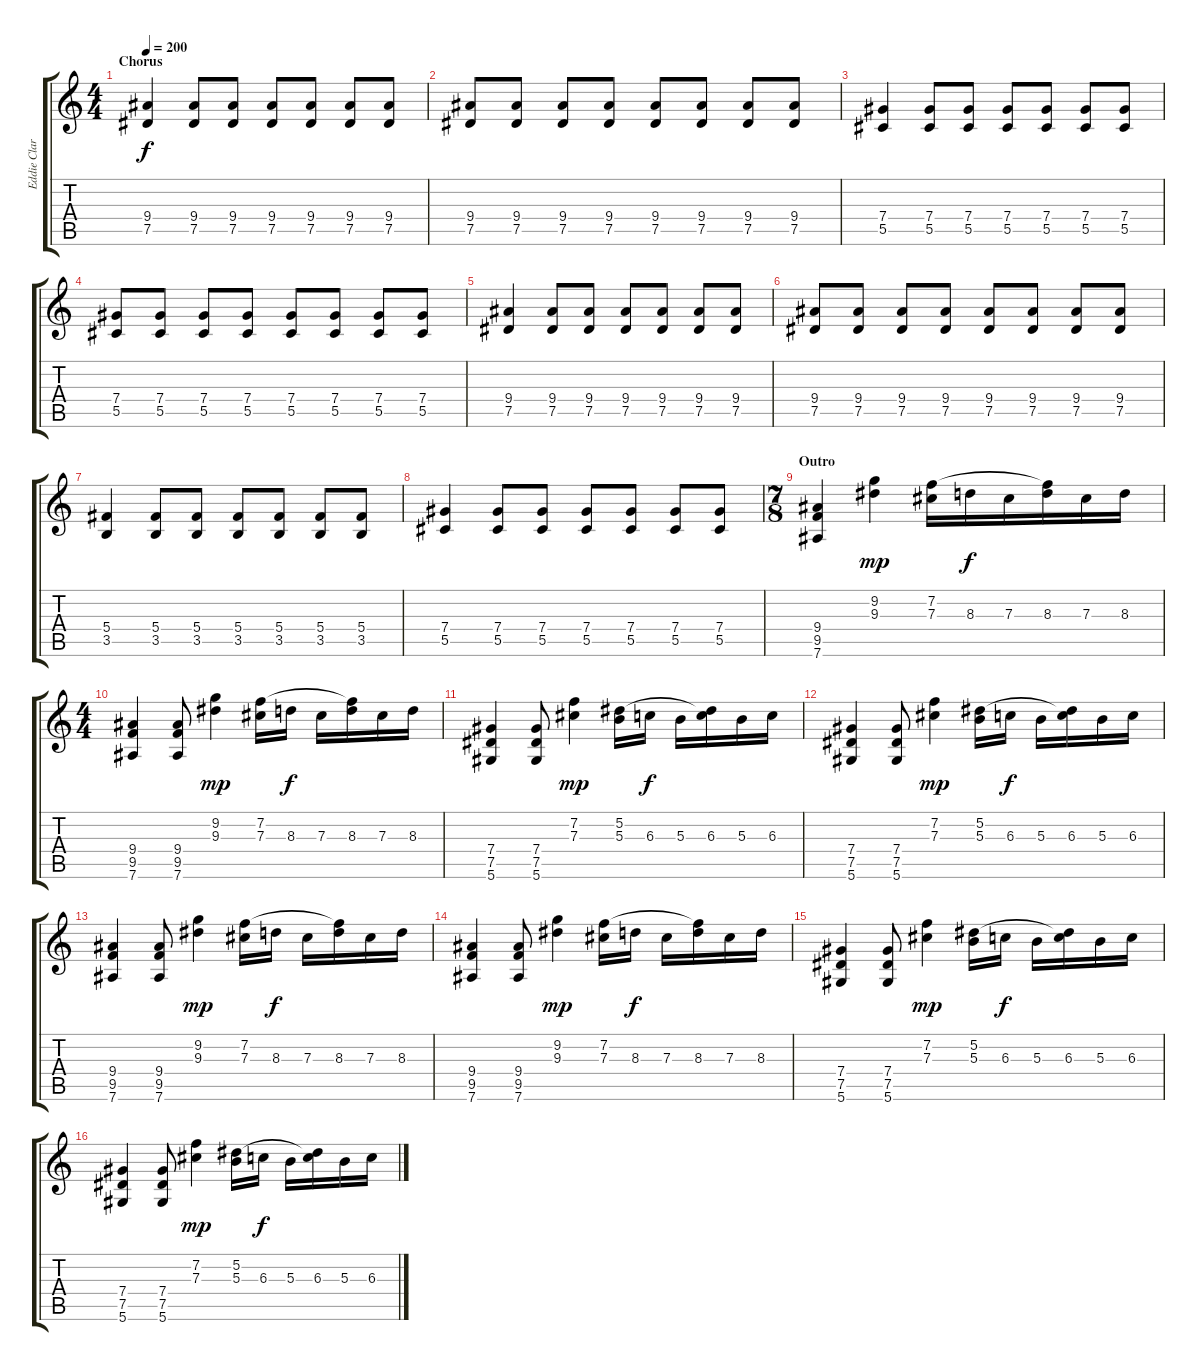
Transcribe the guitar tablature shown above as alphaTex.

\track ("Eddie Clarke" "Eddie Clar") {instrument distortionguitar}
\staff {score tabs}
\tuning (Eb4 Bb3 Gb3 Db3 Ab2 Eb2) {hide}
\ts (4 4)
\section ("" "Chorus")
\tempo 200
\clef g2
\ks c
(9.4 7.5).4{dy f} (9.4 7.5).8 (9.4 7.5).8 (9.4 7.5).8 (9.4 7.5).8 (9.4 7.5).8 (9.4 7.5).8 |
(9.4 7.5).8 (9.4 7.5).8 (9.4 7.5).8 (9.4 7.5).8 (9.4 7.5).8 (9.4 7.5).8 (9.4 7.5).8 (9.4 7.5).8 |
(7.4 5.5).4 (7.4 5.5).8 (7.4 5.5).8 (7.4 5.5).8 (7.4 5.5).8 (7.4 5.5).8 (7.4 5.5).8 |
(7.4 5.5).8 (7.4 5.5).8 (7.4 5.5).8 (7.4 5.5).8 (7.4 5.5).8 (7.4 5.5).8 (7.4 5.5).8 (7.4 5.5).8 |
(9.4 7.5).4 (9.4 7.5).8 (9.4 7.5).8 (9.4 7.5).8 (9.4 7.5).8 (9.4 7.5).8 (9.4 7.5).8 |
(9.4 7.5).8 (9.4 7.5).8 (9.4 7.5).8 (9.4 7.5).8 (9.4 7.5).8 (9.4 7.5).8 (9.4 7.5).8 (9.4 7.5).8 |
(5.4 3.5).4 (5.4 3.5).8 (5.4 3.5).8 (5.4 3.5).8 (5.4 3.5).8 (5.4 3.5).8 (5.4 3.5).8 |
(7.4 5.5).4 (7.4 5.5).8 (7.4 5.5).8 (7.4 5.5).8 (7.4 5.5).8 (7.4 5.5).8 (7.4 5.5).8 |
\ts (7 8)
\section ("" "Outro")
(9.4 9.5 7.6).4 (9.2 9.3).4{dy mp} (7.2 7.3).16 8.3.16{dy f} 7.3.16 (7.2{t} 8.3).16 7.3.16 8.3.16 |
\ts (4 4)
(9.4 9.5 7.6).4 (9.4 9.5 7.6).8 (9.2 9.3).4{dy mp} (7.2 7.3).16 8.3.16{dy f} 7.3.16 (7.2{t} 8.3).16 7.3.16 8.3.16 |
(7.4 7.5 5.6).4 (7.4 7.5 5.6).8 (7.2 7.3).4{dy mp} (5.2 5.3).16 6.3.16{dy f} 5.3.16 (5.2{t} 6.3).16 5.3.16 6.3.16 |
(7.4 7.5 5.6).4 (7.4 7.5 5.6).8 (7.2 7.3).4{dy mp} (5.2 5.3).16 6.3.16{dy f} 5.3.16 (5.2{t} 6.3).16 5.3.16 6.3.16 |
(9.4 9.5 7.6).4 (9.4 9.5 7.6).8 (9.2 9.3).4{dy mp} (7.2 7.3).16 8.3.16{dy f} 7.3.16 (7.2{t} 8.3).16 7.3.16 8.3.16 |
(9.4 9.5 7.6).4 (9.4 9.5 7.6).8 (9.2 9.3).4{dy mp} (7.2 7.3).16 8.3.16{dy f} 7.3.16 (7.2{t} 8.3).16 7.3.16 8.3.16 |
(7.4 7.5 5.6).4 (7.4 7.5 5.6).8 (7.2 7.3).4{dy mp} (5.2 5.3).16 6.3.16{dy f} 5.3.16 (5.2{t} 6.3).16 5.3.16 6.3.16 |
(7.4 7.5 5.6).4 (7.4 7.5 5.6).8 (7.2 7.3).4{dy mp} (5.2 5.3).16 6.3.16{dy f} 5.3.16 (5.2{t} 6.3).16 5.3.16 6.3.16
